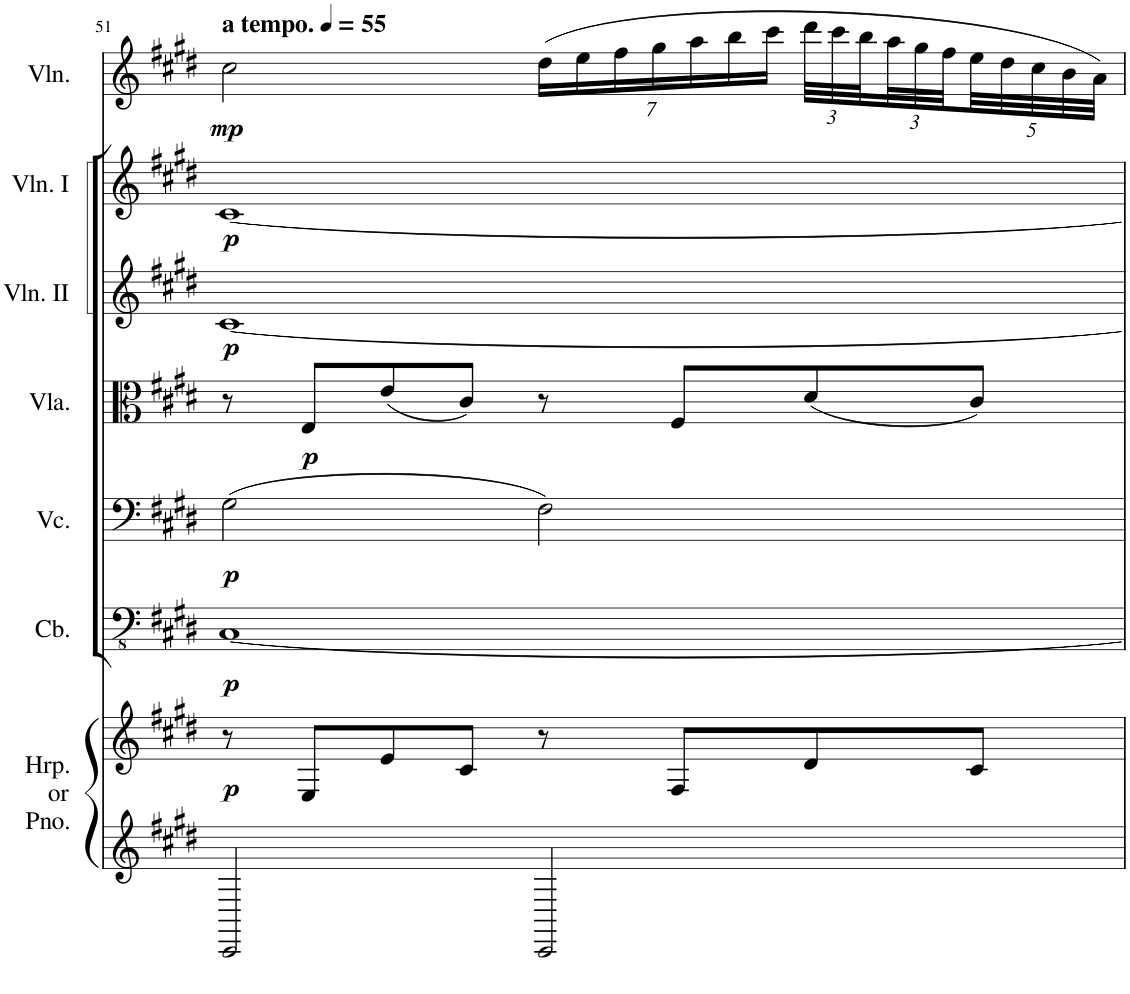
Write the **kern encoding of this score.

**kern	**kern	**dynam	**kern	**dynam	**kern	**dynam	**kern	**dynam	**kern	**dynam	**kern	**dynam	**kern	**dynam
*part7	*part7	*part7	*part6	*part6	*part5	*part5	*part4	*part4	*part3	*part3	*part2	*part2	*part1	*part1
*staff8	*staff7	*staff7/8	*staff6	*staff6	*staff5	*staff5	*staff4	*staff4	*staff3	*staff3	*staff2	*staff2	*staff1	*staff1
*I"Harp or Piano	*	*	*I"Contrabass	*	*I"Violoncello	*	*I"Viola	*	*I"Violin II	*	*I"Violin I	*	*I"Violin	*
*I'Hrp. or Pno.	*	*	*I'Cb.	*	*I'Vc.	*	*I'Vla.	*	*I'Vln. II	*	*I'Vln. I	*	*I'Vln.	*
!!LO:PB:g=z
*clefG2	*clefG2	*	*clefFv4	*	*clefF4	*	*clefC3	*	*clefG2	*	*clefG2	*	*clefG2	*
*k[f#c#g#d#]	*k[f#c#g#d#]	*	*k[f#c#g#d#]	*	*k[f#c#g#d#]	*	*k[f#c#g#d#]	*	*k[f#c#g#d#]	*	*k[f#c#g#d#]	*	*k[f#c#g#d#]	*
*M4/4	*M4/4	*	*M4/4	*	*M4/4	*	*M4/4	*	*M4/4	*	*M4/4	*	*M4/4	*
*MM55	*MM55	*	*MM55	*	*MM55	*	*MM55	*	*MM55	*	*MM55	*	*MM55	*
=51	=51	=51	=51	=51	=51	=51	=51	=51	=51	=51	=51	=51	=51	=51
!	!	!	!	!	!	!	!	!	!	!	!	!	!LO:TX:a:B:t=a tempo.	!
!	!	!LO:DY:b	!	!LO:DY:b	!	!LO:DY:b	!	!	!	!LO:DY:b	!	!LO:DY:b	!	!LO:DY:b
2CC#/	8r	p	[1CC#	p	(2G#\	p	8r	.	[1c#	p	[1c#	p	2cc#\	mp
!	!	!	!	!	!	!	!	!LO:DY:b	!	!	!	!	!	!
.	8E/L	.	.	.	.	.	8E/L	p	.	.	.	.	.	.
.	8e/	.	.	.	.	.	(8e/	.	.	.	.	.	.	.
.	8c#/J	.	.	.	.	.	8c#/J)	.	.	.	.	.	.	.
*	*	*	*	*	*	*	*	*	*	*	*	*	*Xbrackettup	*
2CC#/	8r	.	.	.	2F#\)	.	8r	.	.	.	.	.	(28dd#\LL	.
.	.	.	.	.	.	.	.	.	.	.	.	.	28ee\	.
.	.	.	.	.	.	.	.	.	.	.	.	.	28ff#\	.
.	.	.	.	.	.	.	.	.	.	.	.	.	28gg#\	.
.	8F#/L	.	.	.	.	.	8F#/L	.	.	.	.	.	.	.
.	.	.	.	.	.	.	.	.	.	.	.	.	28aa\	.
.	.	.	.	.	.	.	.	.	.	.	.	.	28bb\	.
.	.	.	.	.	.	.	.	.	.	.	.	.	28ccc#\JJ	.
.	8d#/	.	.	.	.	.	(8d#/	.	.	.	.	.	48ddd#\LLL	.
.	.	.	.	.	.	.	.	.	.	.	.	.	48ccc#\	.
.	.	.	.	.	.	.	.	.	.	.	.	.	48bb\	.
.	.	.	.	.	.	.	.	.	.	.	.	.	48aa\	.
.	.	.	.	.	.	.	.	.	.	.	.	.	48gg#\	.
.	.	.	.	.	.	.	.	.	.	.	.	.	48ff#\	.
.	8c#/J	.	.	.	.	.	8c#/J)	.	.	.	.	.	40ee\	.
.	.	.	.	.	.	.	.	.	.	.	.	.	40dd#\	.
.	.	.	.	.	.	.	.	.	.	.	.	.	40cc#\	.
.	.	.	.	.	.	.	.	.	.	.	.	.	40b\	.
.	.	.	.	.	.	.	.	.	.	.	.	.	40a\JJJ)	.
=	=	=	=	=	=	=	=	=	=	=	=	=	=	=
*-	*-	*-	*-	*-	*-	*-	*-	*-	*-	*-	*-	*-	*-	*-
